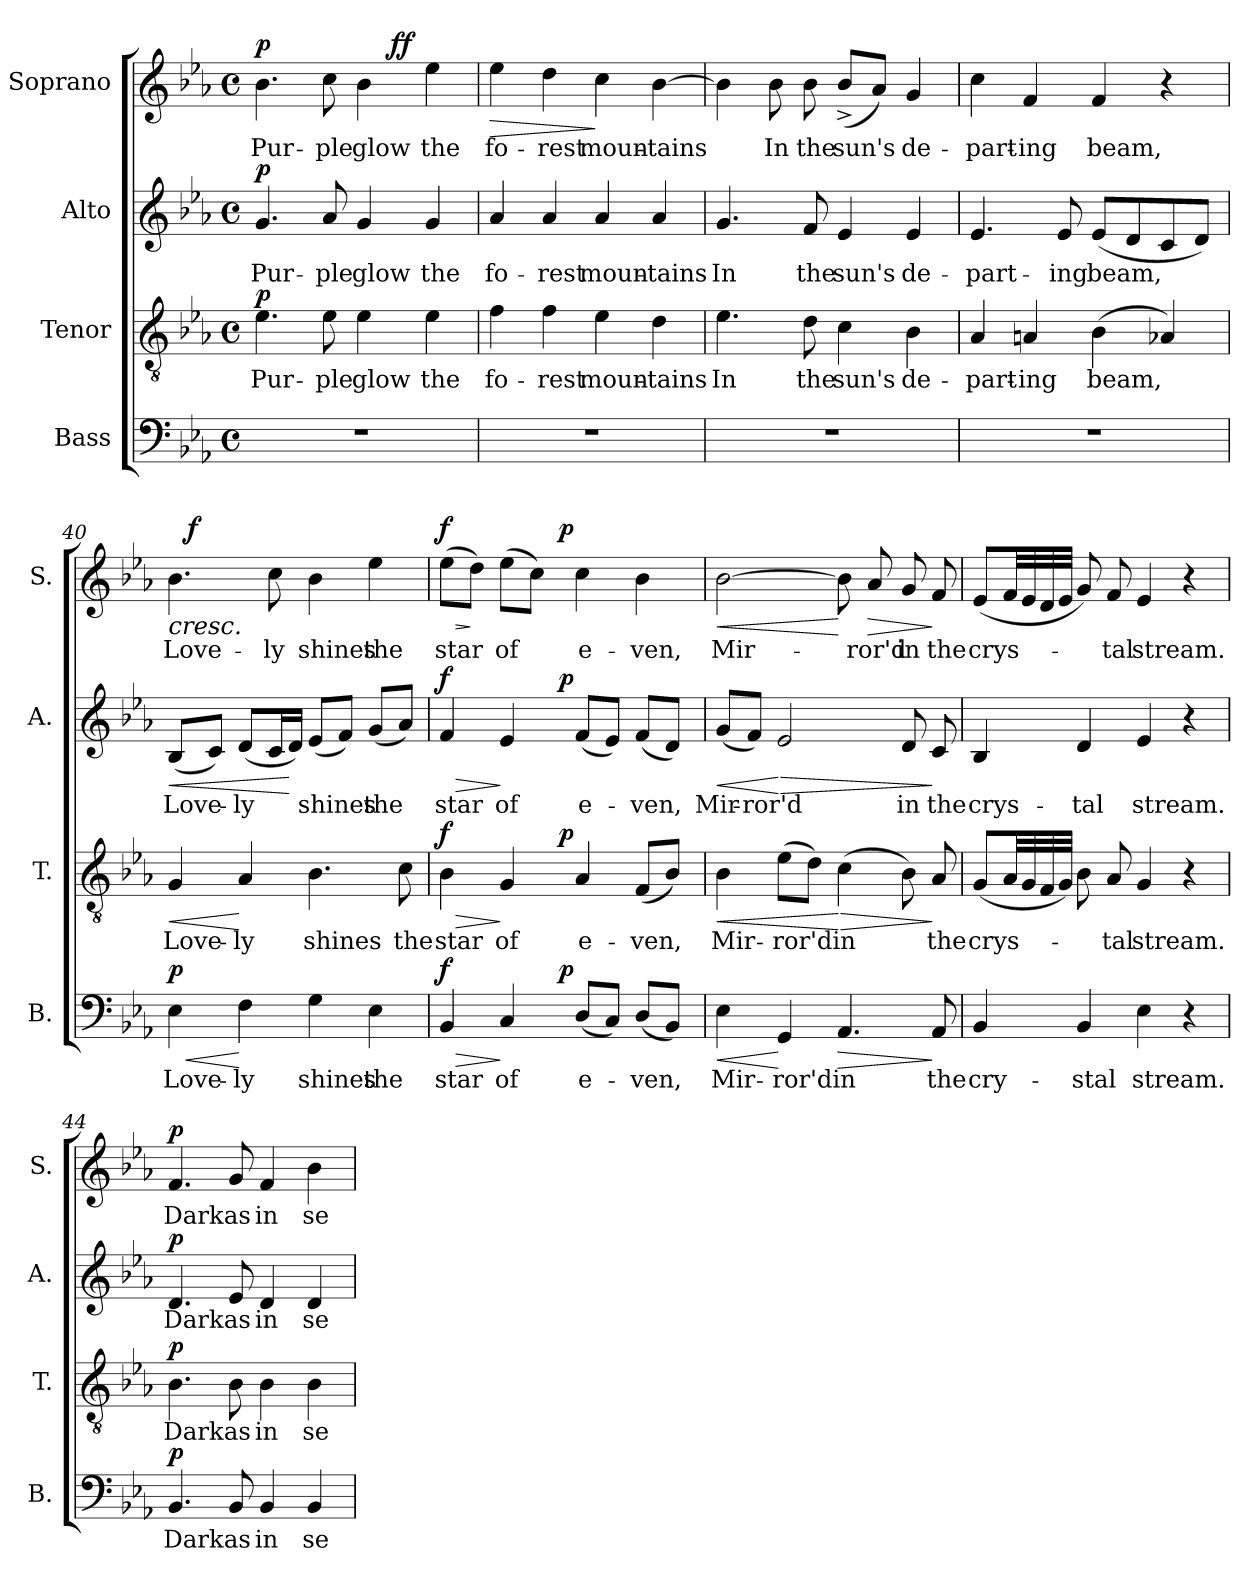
**kern	**text	**dynam	**kern	**text	**dynam	**kern	**text	**dynam	**kern	**text	**dynam
*part4	*part4	*part4	*part3	*part3	*part3	*part2	*part2	*part2	*part1	*part1	*part1
*staff4	*staff4	*staff4	*staff3	*staff3	*staff3	*staff2	*staff2	*staff2	*staff1	*staff1	*staff1
*I"Bass	*	*	*I"Tenor	*	*	*I"Alto	*	*	*I"Soprano	*	*
*I'B.	*	*	*I'T.	*	*	*I'A.	*	*	*I'S.	*	*
!!LO:PB:g=z
*stria5	*	*	*stria5	*	*	*stria5	*	*	*stria5	*	*
*clefF4	*	*	*clefGv2	*	*	*clefG2	*	*	*clefG2	*	*
*k[b-e-a-]	*	*	*k[b-e-a-]	*	*	*k[b-e-a-]	*	*	*k[b-e-a-]	*	*
*E-:	*	*	*E-:	*	*	*E-:	*	*	*E-:	*	*
*M4/4	*	*	*M4/4	*	*	*M4/4	*	*	*M4/4	*	*
*met(c)	*	*	*met(c)	*	*	*met(c)	*	*	*met(c)	*	*
=1	=1	=1	=1	=1	=1	=1	=1	=1	=1	=1	=1
!	!	!	!	!	!	!	!	!	!LO:TX:a:Bi:t=Andante	!	!
!	!	!	!	!LO:LY:b:cj	!LO:DY:a	!	!LO:LY:b:cj	!LO:DY:a	!	!LO:LY:b:cj	!LO:DY:a
*	*	*	*	*	*	*	*	*	*^	*	*
1r	.	.	4.e-\	Pur-	p	4.g/	Pur-	p	4.b-\	2ryy	Pur-	p
!	!	!	!	!LO:LY:b:cj	!	!	!LO:LY:b:cj	!	!	!	!LO:LY:b:cj	!
.	.	.	8e-\	-ple	.	8a-/	-ple	.	8cc\	.	-ple	.
!	!	!	!	!LO:LY:b:cj	!	!	!LO:LY:b:cj	!	!	!	!LO:LY:b:cj	!
.	.	.	4e-\	glow	.	4g/	glow	.	4b->\	8ryy	glow	.
!	!	!	!	!	!	!	!	!	!	!	!	!LO:DY:a
.	.	.	.	.	.	.	.	.	.	4.ryy	.	ff
!	!	!	!	!LO:LY:b:cj	!	!	!LO:LY:b:cj	!	!	!	!LO:LY:b:cj	!
.	.	.	4e-\	the	.	4g/	the	.	4ee->\	.	the	.
=2	=2	=2	=2	=2	=2	=2	=2	=2	=2	=2	=2	=2
!	!	!	!	!LO:LY:b:cj	!	!	!LO:LY:b:cj	!	!	!	!LO:LY:b:cj	!LO:HP:b
*	*	*	*	*	*	*	*	*	*v	*v	*	*
1r	.	.	4f\	fo-	.	4a-/	fo-	.	4ee-\	fo-	>
!	!	!	!	!LO:LY:b:cj	!	!	!LO:LY:b:cj	!	!	!LO:LY:b:cj	!
.	.	.	4f\	-rest	.	4a-/	-rest	.	4dd\	-rest	.
!	!	!	!	!LO:LY:b:cj	!	!	!LO:LY:b:cj	!	!	!LO:LY:b:cj	!
.	.	.	4e-\	moun-	.	4a-/	moun-	.	4cc\	moun-	]
!	!	!	!	!LO:LY:b:rj	!	!	!LO:LY:b:rj	!	!	!LO:LY:b	!
.	.	.	4d\	-tains	.	4a-/	-tains	.	[>4b-\	-tains	.
=3	=3	=3	=3	=3	=3	=3	=3	=3	=3	=3	=3
!	!	!	!	!LO:LY:b:cj	!	!	!LO:LY:b:cj	!	!	!	!
1r	.	.	4.e-\	In	.	4.g/	In	.	4b-\]	.	.
!	!	!	!	!	!	!	!	!	!	!LO:LY:b:cj	!
.	.	.	.	.	.	.	.	.	8b-\	In	.
!	!	!	!	!LO:LY:b:cj	!	!	!LO:LY:b:cj	!	!	!LO:LY:b:cj	!
.	.	.	8d\	the	.	8f/	the	.	8b-\	the	.
!	!	!	!	!LO:LY:b:cj	!	!	!LO:LY:b:cj	!	!	!LO:LY:b	!
.	.	.	4c\	sun's	.	4e-/	sun's	.	(<8b-^</L	sun's	.
.	.	.	.	.	.	.	.	.	8a-/J)	.	.
!	!	!	!	!LO:LY:b:cj	!	!	!LO:LY:b:cj	!	!	!LO:LY:b:cj	!
.	.	.	4B-\	de-	.	4e-/	de-	.	4g/	de-	.
=4	=4	=4	=4	=4	=4	=4	=4	=4	=4	=4	=4
!	!	!	!	!LO:LY:b	!	!	!LO:LY:b:cj	!	!	!LO:LY:b	!
1r	.	.	4A-/	-part-	.	4.e-/	-part-	.	4cc\	-part-	.
!	!	!	!	!LO:LY:b:rj	!	!	!	!	!	!LO:LY:b:rj	!
.	.	.	4An/	-ing	.	.	.	.	4f/	-ing	.
!	!	!	!	!	!	!	!LO:LY:b:cj	!	!	!	!
.	.	.	.	.	.	8e-/	-ing	.	.	.	.
!	!	!	!	!LO:LY:b	!	!	!LO:LY:b	!	!	!LO:LY:b:cj	!
.	.	.	(>4B-\	beam,	.	(<8e-/L	beam,	.	4f/	beam,	.
.	.	.	.	.	.	8d/	.	.	.	.	.
.	.	.	4A-X/)	.	.	8c/	.	.	4r	.	.
.	.	.	.	.	.	8d/J)	.	.	.	.	.
=40	=40	=40	=40	=40	=40	=40	=40	=40	=40	=40	=40
!	!LO:LY:b:cj	!LO:HP:b	!	!LO:LY:b:cj	!LO:HP:b	!	!LO:LY:b	!LO:HP:b	!	!LO:LY:b:cj	!LO:HP:b
!	!	!LO:DY:n=1:a	!	!	!	!	!	!	!	!	!
*	*	*	*	*	*	*	*	*	*^	*	*
4E-\	Love-	< p	4G/	Love-	<	(<8B-/L	Love-	<	4.b-\	16ryy	Love-	<
!	!	!	!	!	!	!	!	!	!	!	!	!LO:DY:a
.	.	.	.	.	.	.	.	.	.	2...ryy	.	f
.	.	.	.	.	.	8c/J)	.	.	.	.	.	.
!	!LO:LY:b:cj	!	!	!LO:LY:b:cj	!	!	!LO:LY:b:cj	!	!	!	!	!
4F\	-ly	[	4A-/	-ly	[	(<8d/L	-ly	.	.	.	.	.
!	!	!	!	!	!	!	!	!	!	!	!LO:LY:b:cj	!
.	.	.	.	.	.	16c/	.	.	8cc\	.	-ly	[
.	.	.	.	.	.	16d/J)	.	[	.	.	.	.
!	!LO:LY:b:cj	!	!	!LO:LY:b:cj	!	!	!LO:LY:b	!	!	!	!LO:LY:b:cj	!
4G\	shines	.	4.B-\	shines	.	(<8e-/L	shines	.	4b-\	.	shines	.
.	.	.	.	.	.	8f/J)	.	.	.	.	.	.
!	!LO:LY:b:cj	!	!	!	!	!	!LO:LY:b	!	!	!	!LO:LY:b:cj	!
4E-\	the	.	.	.	.	(<8g/L	the	.	4ee-\	.	the	.
!	!	!	!	!LO:LY:b:cj	!	!	!	!	!	!	!	!
.	.	.	8c\	the	.	8a-/J)	.	.	.	.	.	.
!!LO:LB:g=z	!!
=41	=41	=41	=41	=41	=41	=41	=41	=41	=41	=41	=41	=41
!	!LO:LY:b:cj	!LO:HP:b	!	!LO:LY:b:cj	!LO:HP:b	!	!LO:LY:b:cj	!LO:HP:b	!	!	!LO:LY:b	!LO:HP:b
!	!	!LO:DY:n=1:a	!	!	!LO:DY:n=1:a	!	!	!LO:DY:n=1:a	!	!	!	!LO:DY:n=1:a
*^	*	*	*^	*	*	*^	*	*	*	*	*	*
4BB-/	4ryy	star	> f	4B-\	4ryy	star	> f	4f/	4ryy	star	> f	(>8ee-\L	4ryy	star	> f
.	.	.	.	.	.	.	.	.	.	.	.	8dd\J)	.	.	]
!	!	!LO:LY:b:cj	!	!	!	!LO:LY:b:cj	!	!	!	!LO:LY:b:cj	!	!	!	!LO:LY:b:cj	!
4C/	8ryy	of	]	4G/	8ryy	of	]	4e-/	8ryy	of	]	(>8ee-\L	8ryy	of	.
.	16ryy	.	.	.	16ryy	.	.	.	16ryy	.	.	8cc\J)	16ryy	.	.
.	64ryy	.	.	.	64ryy	.	.	.	64ryy	.	.	.	64ryy	.	.
!	!	!	!LO:DY:n=2:a	!	!	!	!LO:DY:n=2:a	!	!	!	!LO:DY:n=2:a	!	!	!	!LO:DY:n=2:a
.	2ryy	.	p	.	2ryy	.	p	.	2ryy	.	p	.	2ryy	.	p
!	!	!LO:LY:b:cj	!	!	!	!LO:LY:b:cj	!	!	!	!LO:LY:b:cj	!	!	!	!LO:LY:b:cj	!
(<8D/L	.	e-	.	4A-/	.	e-	.	(<8f/L	.	e-	.	4cc\	.	e-	.
8C/J)	.	.	.	.	.	.	.	8e-/J)	.	.	.	.	.	.	.
!	!	!LO:LY:b	!	!	!	!LO:LY:b	!	!	!	!LO:LY:b	!	!	!	!LO:LY:b:cj	!
(<8D/L	.	-ven,	.	(<8F/L	.	-ven,	.	(<8f/L	.	-ven,	.	4b-\	.	-ven,	.
8BB-/J)	.	.	.	8B-/J)	.	.	.	8d/J)	.	.	.	.	.	.	.
.	32.ryy	.	.	.	32.ryy	.	.	.	32.ryy	.	.	.	32.ryy	.	.
=42	=42	=42	=42	=42	=42	=42	=42	=42	=42	=42	=42	=42	=42	=42	=42
!	!	!LO:LY:b:cj	!LO:HP:b	!	!	!LO:LY:b:cj	!LO:HP:b	!	!	!LO:LY:b	!LO:HP:b	!	!	!LO:LY:b	!LO:HP:b
*v	*v	*	*	*	*	*	*	*v	*v	*	*	*v	*v	*	*
*	*	*	*v	*v	*	*	*	*	*	*	*	*
4E-\	Mir-	<	4B-\	Mir-	<	(<8g/L	Mir-	<	[>2b-\	Mir-	<
!	!	!	!	!	!	!	!LO:LY:b:cj	!	!	!	!
.	.	.	.	.	.	8f/J)	-ror'd	.	.	.	.
!	!LO:LY:b:cj	!	!	!LO:LY:b	!	!	!	!LO:HP:n=1:b	!	!	!
4GG/	-ror'd	[	(>8e-\L	-ror'd	.	2e-/	.	[ >	.	.	.
.	.	.	8d\J)	.	.	.	.	.	.	.	.
!	!LO:LY:b:cj	!LO:HP:b	!	!LO:LY:b:cj	!LO:HP:n=1:b	!	!	!	!	!	!
4.AA-/	in	>	(>4c\	in	[ >	.	.	.	8b-\]	.	[
!	!	!	!	!	!	!	!	!	!	!LO:LY:b:cj	!LO:HP:b
.	.	.	.	.	.	.	.	.	8a-/	-ror'd	>
!	!	!	!	!	!	!	!LO:LY:b:cj	!	!	!LO:LY:b:cj	!
.	.	.	8B-\)	.	.	8d/	in	.	8g/	in	.
!	!LO:LY:b:cj	!	!	!LO:LY:b:cj	!	!	!LO:LY:b:cj	!	!	!LO:LY:b:cj	!
8AA-/	the	]	8A-/	the	]	8c/	the	]	8f/	the	]
=43	=43	=43	=43	=43	=43	=43	=43	=43	=43	=43	=43
!	!LO:LY:b:cj	!	!	!LO:LY:b	!	!	!LO:LY:b:cj	!	!	!LO:LY:b	!
4BB-/	cry-	.	(>8G/L	crys-	.	4B-/	crys-	.	(<8e-/L	crys-	.
.	.	.	32A-/	.	.	.	.	.	32f/	.	.
.	.	.	32G/	.	.	.	.	.	32e-/	.	.
.	.	.	32F/	.	.	.	.	.	32d/	.	.
.	.	.	32G/J)	.	.	.	.	.	32e-/J	.	.
!	!LO:LY:b:cj	!	!	!	!	!	!LO:LY:b:cj	!	!	!	!
4BB-/	-stal	.	8B-\	.	.	4d/	-tal	.	8g/)	.	.
!	!	!	!	!LO:LY:b:cj	!	!	!	!	!	!LO:LY:b:cj	!
.	.	.	8A-/	-tal	.	.	.	.	8f/	-tal	.
!	!LO:LY:b:cj	!	!	!LO:LY:b:cj	!	!	!LO:LY:b:cj	!	!	!LO:LY:b:cj	!
4E-\	stream.	.	4G/	stream.	.	4e-/	stream.	.	4e-/	stream.	.
4r	.	.	4r	.	.	4r	.	.	4r	.	.
=44	=44	=44	=44	=44	=44	=44	=44	=44	=44	=44	=44
!	!LO:LY:b:cj	!LO:DY:a	!	!LO:LY:b:cj	!LO:DY:a	!	!LO:LY:b:cj	!LO:DY:a	!	!LO:LY:b:cj	!LO:DY:a
4.BB-/	Dark	p	4.B-\	Dark	p	4.d/	Dark	p	4.f/	Dark	p
!	!LO:LY:b:cj	!	!	!LO:LY:b:cj	!	!	!LO:LY:b:cj	!	!	!LO:LY:b:cj	!
8BB-/	as	.	8B-\	as	.	8e-/	as	.	8g/	as	.
!	!LO:LY:b:cj	!	!	!LO:LY:b:cj	!	!	!LO:LY:b:cj	!	!	!LO:LY:b:cj	!
4BB-/	in	.	4B-\	in	.	4d/	in	.	4f/	in	.
!	!LO:LY:b:cj	!	!	!LO:LY:b:cj	!	!	!LO:LY:b:cj	!	!	!LO:LY:b:cj	!
4BB-/	se-	.	4B-\	se-	.	4d/	se-	.	4b-\	se-	.
=	=	=	=	=	=	=	=	=	=	=	=
*-	*-	*-	*-	*-	*-	*-	*-	*-	*-	*-	*-
